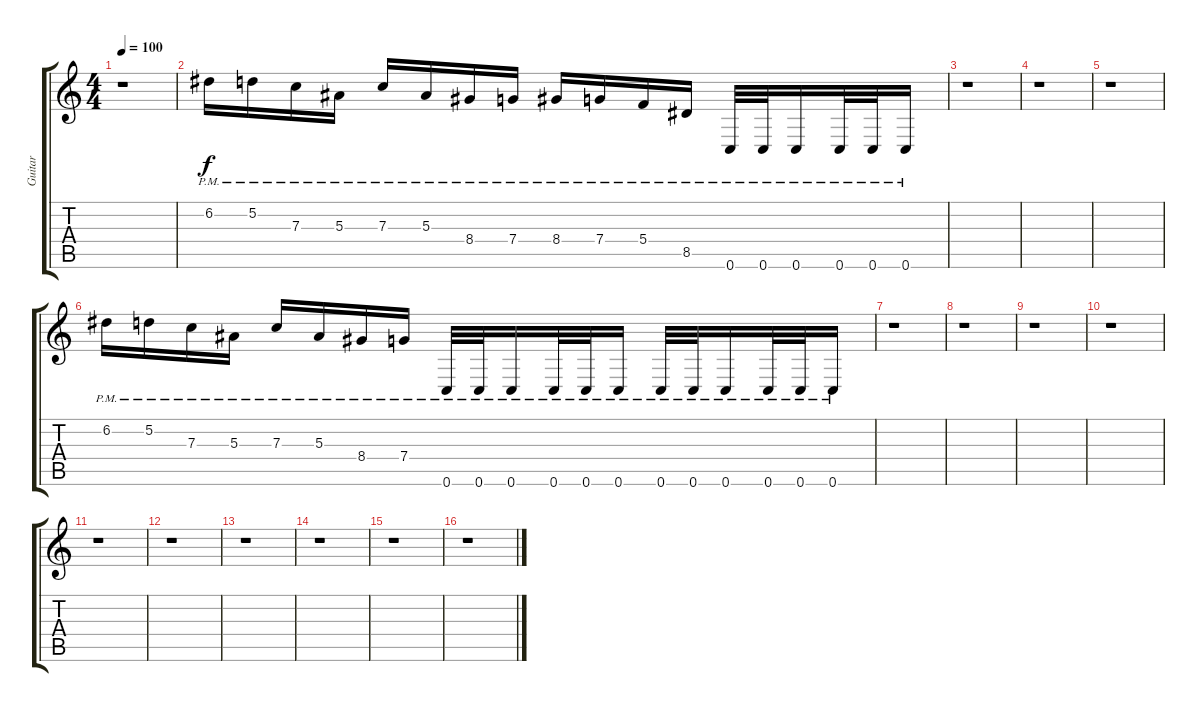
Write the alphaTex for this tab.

\track ("Guitar" "Guitar") {instrument distortionguitar}
\staff {score tabs}
\tuning (D4 A3 F3 C3 G2 C2) {hide}
\ts (4 4)
\tempo 100
\clef g2
\ks c
r.1{dy f} |
6.2{pm}.16 5.2{pm}.16 7.3{pm}.16 5.3{pm}.16 7.3{pm}.16 5.3{pm}.16 8.4{pm}.16 7.4{pm}.16 8.4{pm}.16 7.4{pm}.16 5.4{pm}.16 8.5{pm}.16 0.6{pm}.32 0.6{pm}.32 0.6{pm}.16 0.6{pm}.32 0.6{pm}.32 0.6{pm}.16 |
r.1 |
r.1 |
r.1 |
6.2{pm}.16 5.2{pm}.16 7.3{pm}.16 5.3{pm}.16 7.3{pm}.16 5.3{pm}.16 8.4{pm}.16 7.4{pm}.16 0.6{pm}.32 0.6{pm}.32 0.6{pm}.16 0.6{pm}.32 0.6{pm}.32 0.6{pm}.16 0.6{pm}.32 0.6{pm}.32 0.6{pm}.16 0.6{pm}.32 0.6{pm}.32 0.6{pm}.16 |
r.1 |
r.1 |
r.1 |
r.1 |
r.1 |
r.1 |
r.1 |
r.1 |
r.1 |
r.1
